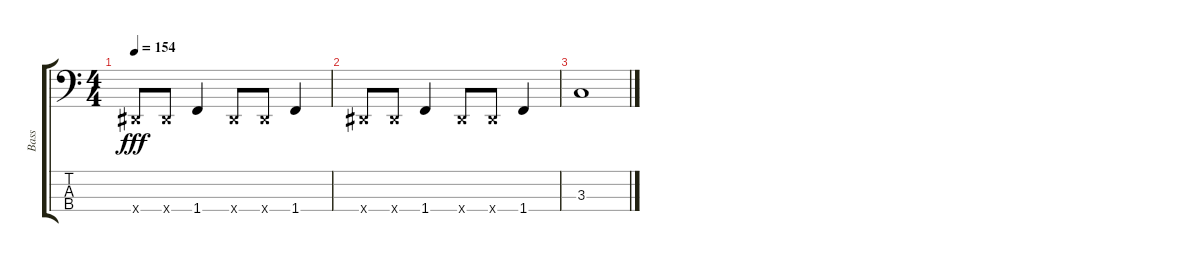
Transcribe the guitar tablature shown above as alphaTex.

\track ("Bass" "Bass") {instrument electricbasspick}
\staff {score tabs}
\tuning (G2 D2 A1 E1) {hide}
\ts (4 4)
\tempo 154
\clef f4
\ks c
-1.4{x}.8{dy fff} -1.4{x}.8 1.4.4 -1.4{x}.8 -1.4{x}.8 1.4.4 |
-1.4{x}.8 -1.4{x}.8 1.4.4 -1.4{x}.8 -1.4{x}.8 1.4.4 |
3.3.1
